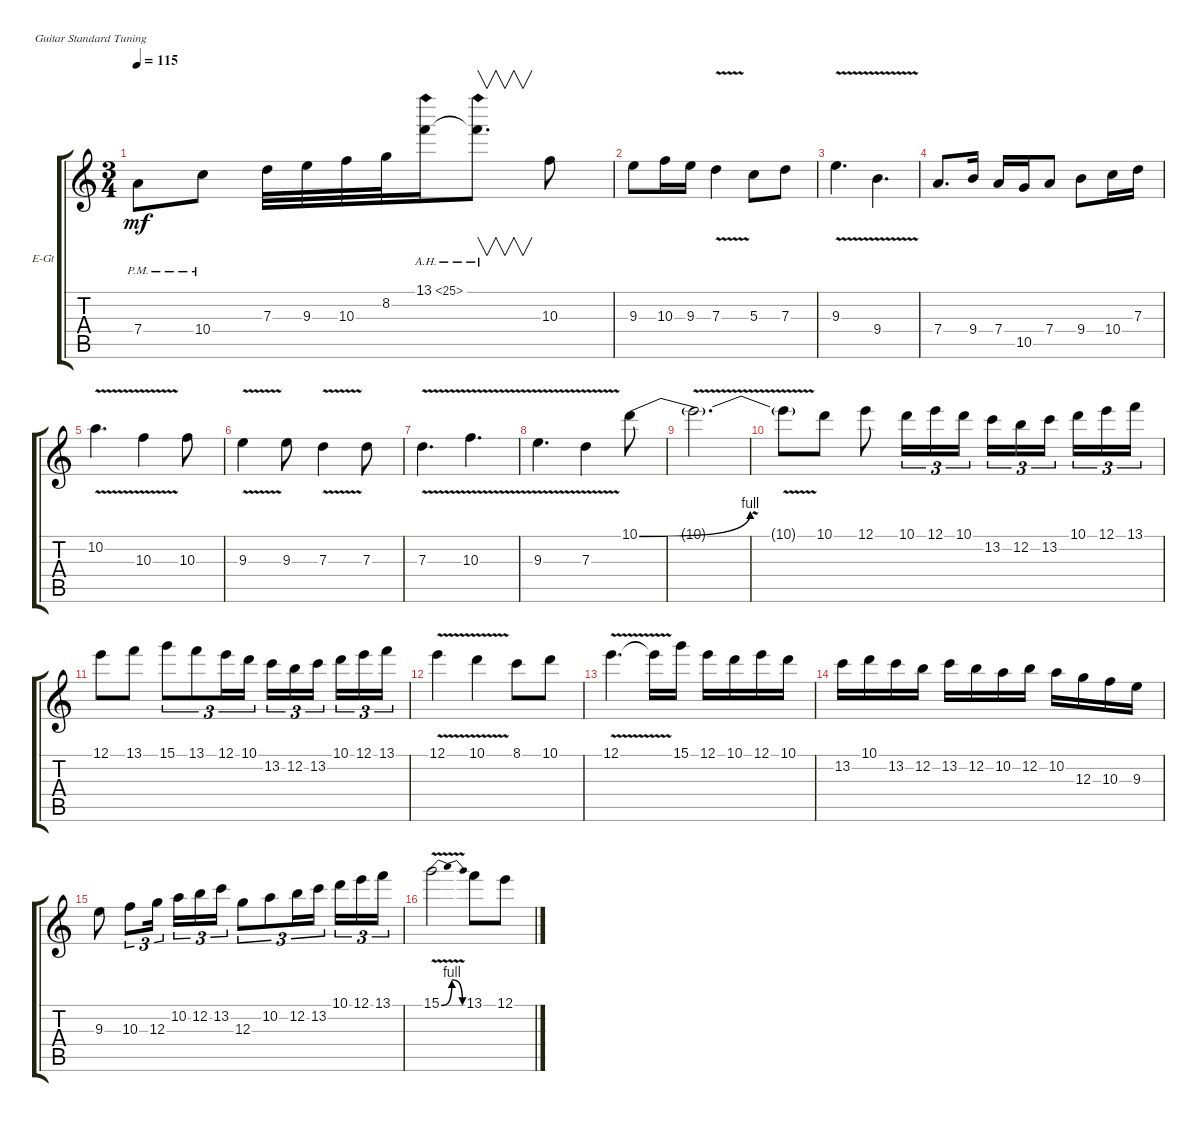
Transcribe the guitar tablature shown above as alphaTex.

\defaultSystemsLayout 4
\bracketExtendMode groupsimilarinstruments
\firstSystemTrackNameOrientation horizontal
\otherSystemsTrackNameOrientation horizontal
\track ("Solo Guitar" "E-Gt") {multiBarRest instrument distortionguitar}
\staff {score tabs}
\tuning (E4 B3 G3 D3 A2 E2)
\ts (3 4)
\tempo 115
\clef g2
\ks aminor
7.4{pm}.8{dy mf} 10.4{pm}.8 7.3.32 9.3.32 10.3.32 8.2.32 13.1{ah 12}.16 13.1{ah 12 t}.8{v d} 10.3.8 |
9.3.8 10.3.16 9.3.16 7.3{v}.4 5.3.8 7.3.8 |
9.3{v}.4{d} 9.4{v}.4{d} |
7.4.8{d} 9.4.16 7.4.16 10.5.16 7.4.8 9.4.8 10.4.16 7.3.16 |
10.2{v}.4{d} 10.3{v}.4 10.3.8 |
9.3{v}.4 9.3.8 7.3{v}.4 7.3.8 |
7.3{v}.4{d} 10.3{v}.4{d} |
9.3{v}.4{d} 7.3{v}.4 10.1{be (bend 0 0 60 4)}.8 |
10.1{v t}.2{d} |
10.1{v t}.8 10.1.8 12.1.8 10.1.16{tu (3 2)} 12.1.16{tu (3 2)} 10.1.16{tu (3 2)} 13.2.16{tu (3 2)} 12.2.16{tu (3 2)} 13.2.16{tu (3 2)} 10.1.16{tu (3 2)} 12.1.16{tu (3 2)} 13.1.16{tu (3 2)} |
12.1.8 13.1.8 15.1.8{tu (3 2)} 13.1.8{tu (3 2)} 12.1.16{tu (3 2)} 10.1.16{tu (3 2)} 13.2.16{tu (3 2)} 12.2.16{tu (3 2)} 13.2.16{tu (3 2)} 10.1.16{tu (3 2)} 12.1.16{tu (3 2)} 13.1.16{tu (3 2)} |
12.1{v}.4 10.1{v}.4 8.1.8 10.1.8 |
12.1{v}.4{d} 12.1{v t}.16 15.1.16 12.1.16 10.1.16 12.1.16 10.1.16 |
13.2.16 10.1.16 13.2.16 12.2.16 13.2.16 12.2.16 10.2.16 12.2.16 10.2.16 12.3.16 10.3.16 9.3.16 |
9.3.8 10.3.8{tu (3 2)} 12.3.16{tu (3 2)} 10.2.16{tu (3 2)} 12.2.16{tu (3 2)} 13.2.16{tu (3 2)} 12.3.8{tu (3 2)} 10.2.8{tu (3 2)} 12.2.16{tu (3 2)} 13.2.16{tu (3 2)} 10.1.16{tu (3 2)} 12.1.16{tu (3 2)} 13.1.16{tu (3 2)} |
15.1{be (bendrelease 5.3999999999999995 0 23.4 4 27.599999999999998 4 41.4 0) v}.2 13.1.8 12.1.8
